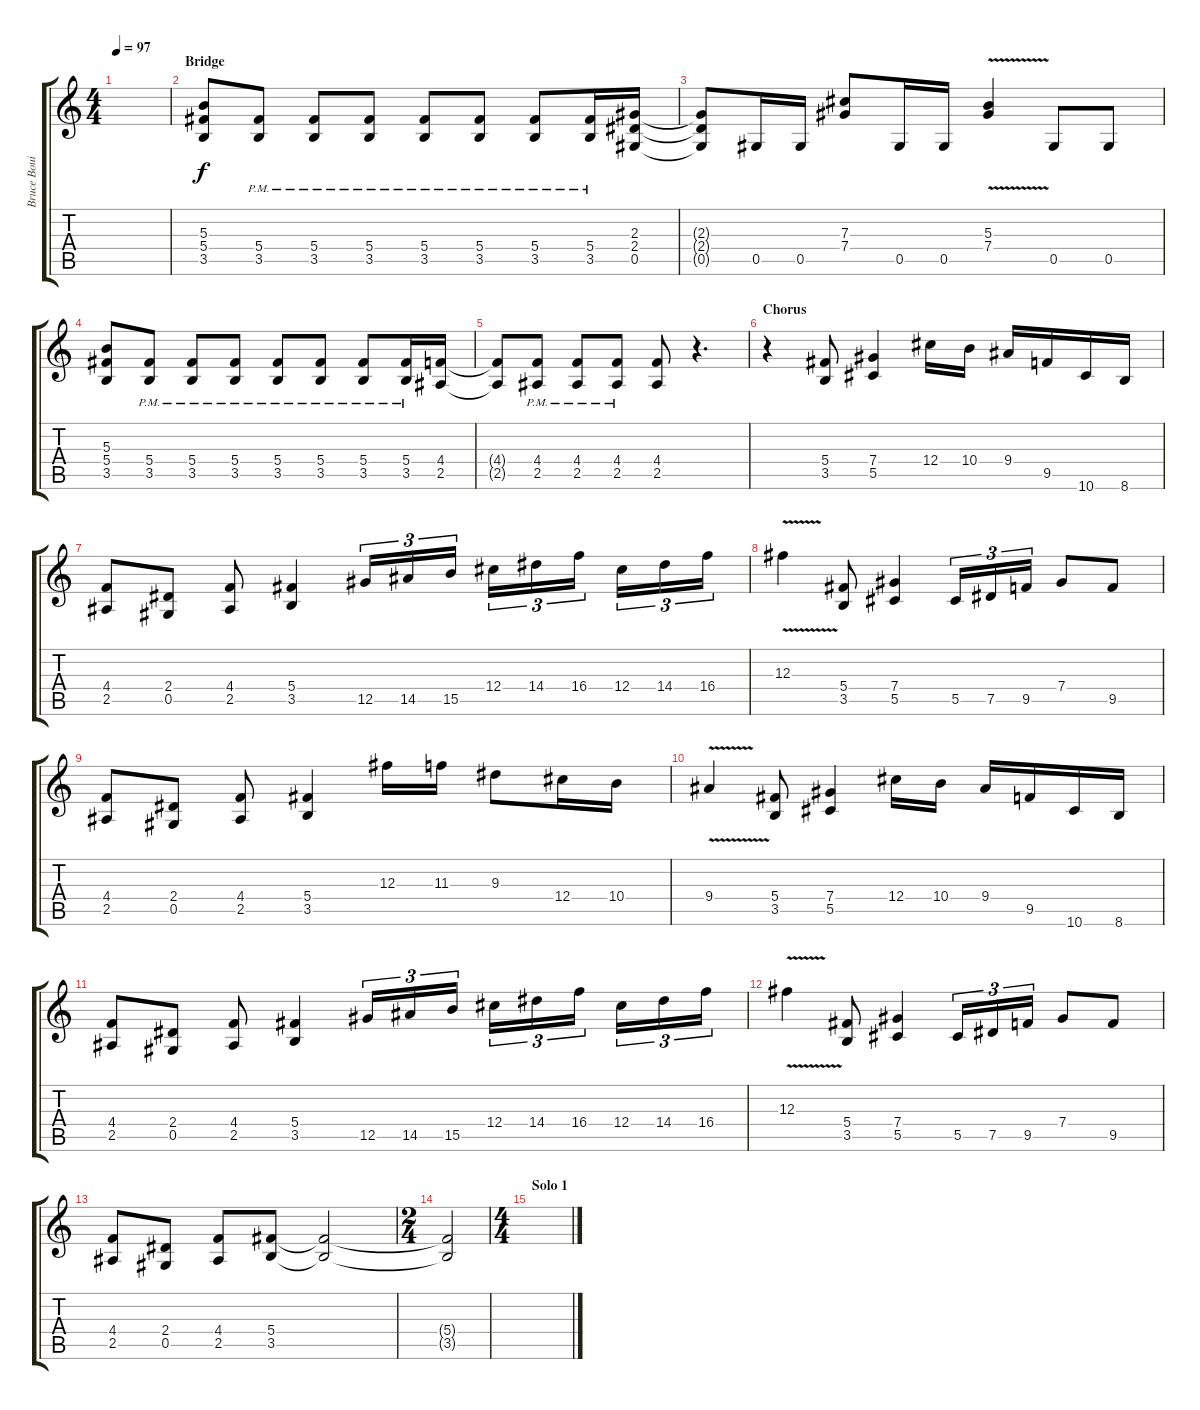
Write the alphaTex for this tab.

\track ("Bruce Bouillet" "Bruce Boui") {instrument distortionguitar}
\staff {score tabs}
\tuning (Eb4 Bb3 Gb3 Db3 Ab2 Eb2) {hide}
\ts (4 4)
\tempo 97
\clef g2
\ks c
|
\section ("" "Bridge")
(5.3 5.4 3.5).8 (5.4{pm} 3.5).8 (5.4{pm} 3.5).8 (5.4{pm} 3.5).8 (5.4{pm} 3.5).8 (5.4{pm} 3.5).8 (5.4{pm} 3.5).8 (5.4{pm} 3.5).16 (2.3 2.4 0.5).16 |
(2.3{t} 2.4{t} 0.5{t}).8 0.5.16 0.5.16 (7.3 7.4).8 0.5.16 0.5.16 (5.3 7.4{v}).4 0.5.8 0.5.8 |
(5.3 5.4 3.5).8 (5.4{pm} 3.5).8 (5.4{pm} 3.5).8 (5.4{pm} 3.5).8 (5.4{pm} 3.5).8 (5.4{pm} 3.5).8 (5.4{pm} 3.5).8 (5.4{pm} 3.5).16 (4.4 2.5).16 |
(4.4{t} 2.5{t}).8 (4.4{pm} 2.5).8 (4.4{pm} 2.5).8 (4.4{pm} 2.5).8 (4.4 2.5).8 r.4{d} |
\section ("" "Chorus")
r.4 (5.4 3.5).8 (7.4 5.5).4 12.4.16 10.4.16 9.4.16 9.5.16 10.6.16 8.6.16 |
(4.4 2.5).8 (2.4 0.5).8 (4.4 2.5).8 (5.4 3.5).4 12.5.16{tu (3 2)} 14.5.16{tu (3 2)} 15.5.16{tu (3 2)} 12.4.16{tu (3 2)} 14.4.16{tu (3 2)} 16.4.16{tu (3 2)} 12.4.16{tu (3 2)} 14.4.16{tu (3 2)} 16.4.16{tu (3 2)} |
12.3{v}.4 (5.4 3.5).8 (7.4 5.5).4 5.5.16{tu (3 2)} 7.5.16{tu (3 2)} 9.5.16{tu (3 2)} 7.4.8 9.5.8 |
(4.4 2.5).8 (2.4 0.5).8 (4.4 2.5).8 (5.4 3.5).4 12.3.16 11.3.16 9.3.8 12.4.16 10.4.16 |
9.4{v}.4 (5.4 3.5).8 (7.4 5.5).4 12.4.16 10.4.16 9.4.16 9.5.16 10.6.16 8.6.16 |
(4.4 2.5).8 (2.4 0.5).8 (4.4 2.5).8 (5.4 3.5).4 12.5.16{tu (3 2)} 14.5.16{tu (3 2)} 15.5.16{tu (3 2)} 12.4.16{tu (3 2)} 14.4.16{tu (3 2)} 16.4.16{tu (3 2)} 12.4.16{tu (3 2)} 14.4.16{tu (3 2)} 16.4.16{tu (3 2)} |
12.3{v}.4 (5.4 3.5).8 (7.4 5.5).4 5.5.16{tu (3 2)} 7.5.16{tu (3 2)} 9.5.16{tu (3 2)} 7.4.8 9.5.8 |
(4.4 2.5).8 (2.4 0.5).8 (4.4 2.5).8 (5.4 3.5).8 (5.4{t} 3.5{t}).2 |
\ts (2 4)
(5.4{t} 3.5{t}).2 |
\ts (4 4)
\section ("" "Solo 1")
